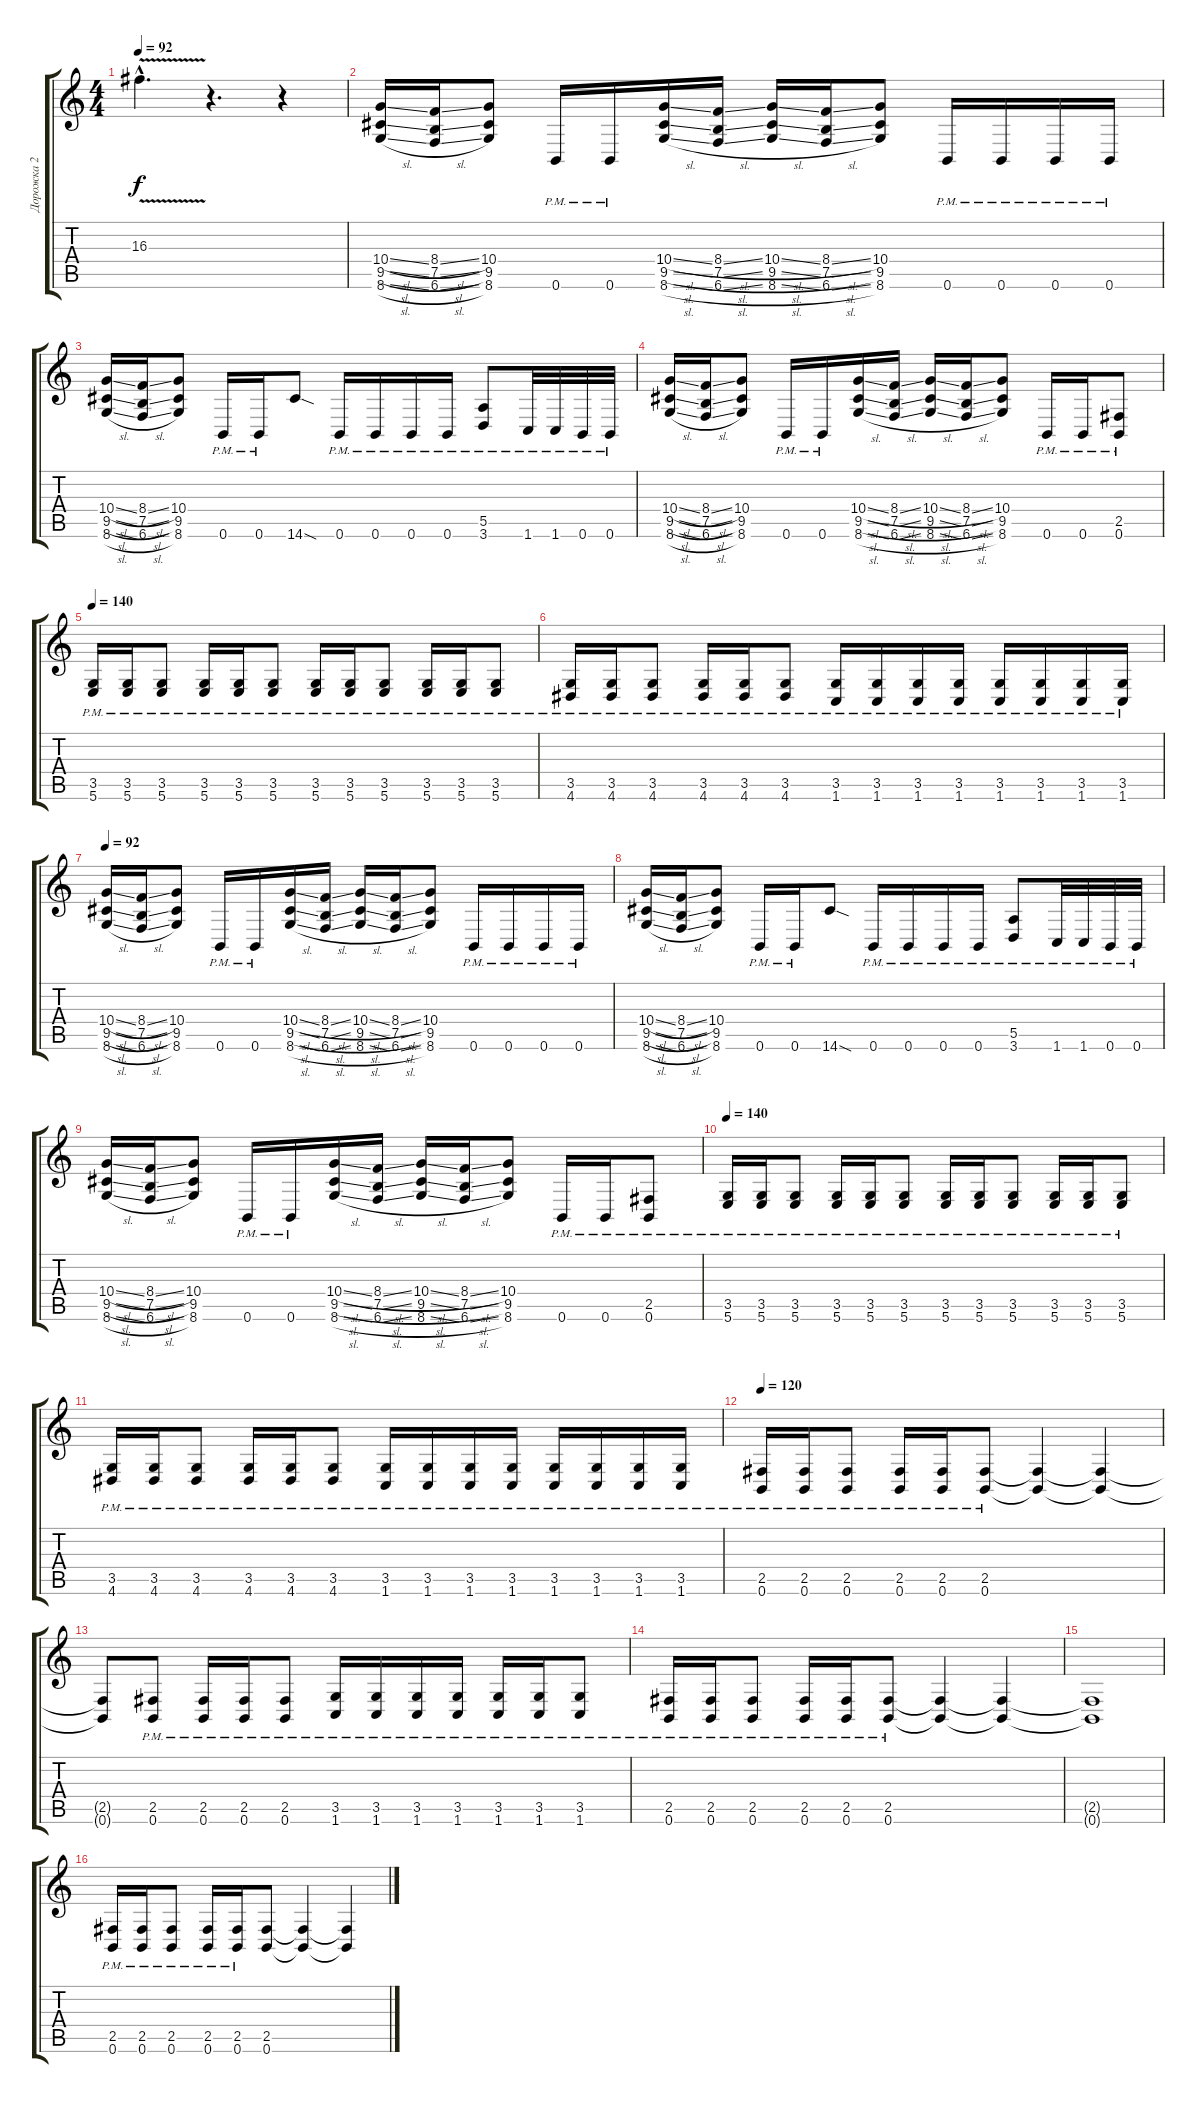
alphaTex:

\track ("Дорожка 2" "Дорожка 2") {instrument distortionguitar}
\staff {score tabs}
\tuning (B3 Gb3 D3 A2 E2 B1) {hide}
\ts (4 4)
\tempo 92
\clef g2
\ks c
16.3{v hac}.4{d dy f} r.4{d} r.4 |
(10.4{sl} 9.5{sl} 8.6{sl}).16 (8.4{sl} 7.5{sl} 6.6{sl}).16 (10.4 9.5 8.6).8 0.6{pm}.16 0.6{pm}.16 (10.4{sl} 9.5{sl} 8.6{sl}).16 (8.4{sl} 7.5{sl} 6.6{sl}).16 (10.4{sl} 9.5{sl} 8.6{sl}).16 (8.4{sl} 7.5{sl} 6.6{sl}).16 (10.4 9.5 8.6).8 0.6{pm}.16 0.6{pm}.16 0.6{pm}.16 0.6{pm}.16 |
(10.4{sl} 9.5{sl} 8.6{sl}).16 (8.4{sl} 7.5{sl} 6.6{sl}).16 (10.4 9.5 8.6).8 0.6{pm}.16 0.6{pm}.16 14.6{sod}.8 0.6{pm}.16 0.6{pm}.16 0.6{pm}.16 0.6{pm}.16 (5.5{pm} 3.6).8 1.6{pm}.32 1.6{pm}.32 0.6{pm}.32 0.6{pm}.32 |
(10.4{sl} 9.5{sl} 8.6{sl}).16 (8.4{sl} 7.5{sl} 6.6{sl}).16 (10.4 9.5 8.6).8 0.6{pm}.16 0.6{pm}.16 (10.4{sl} 9.5{sl} 8.6{sl}).16 (8.4{sl} 7.5{sl} 6.6{sl}).16 (10.4{sl} 9.5{sl} 8.6{sl}).16 (8.4{sl} 7.5{sl} 6.6{sl}).16 (10.4 9.5 8.6).8 0.6{pm}.16 0.6{pm}.16 (2.5{pm} 0.6).8 |
\tempo 140
(3.5{pm} 5.6).16 (3.5{pm} 5.6).16 (3.5{pm} 5.6).8 (3.5{pm} 5.6).16 (3.5{pm} 5.6).16 (3.5{pm} 5.6).8 (3.5{pm} 5.6).16 (3.5{pm} 5.6).16 (3.5{pm} 5.6).8 (3.5{pm} 5.6).16 (3.5{pm} 5.6).16 (3.5{pm} 5.6).8 |
(3.5{pm} 4.6).16 (3.5{pm} 4.6).16 (3.5{pm} 4.6).8 (3.5{pm} 4.6).16 (3.5{pm} 4.6).16 (3.5{pm} 4.6).8 (3.5{pm} 1.6).16 (3.5{pm} 1.6).16 (3.5{pm} 1.6).16 (3.5{pm} 1.6).16 (3.5{pm} 1.6).16 (3.5{pm} 1.6).16 (3.5{pm} 1.6).16 (3.5{pm} 1.6).16 |
\tempo 92
(10.4{sl} 9.5{sl} 8.6{sl}).16 (8.4{sl} 7.5{sl} 6.6{sl}).16 (10.4 9.5 8.6).8 0.6{pm}.16 0.6{pm}.16 (10.4{sl} 9.5{sl} 8.6{sl}).16 (8.4{sl} 7.5{sl} 6.6{sl}).16 (10.4{sl} 9.5{sl} 8.6{sl}).16 (8.4{sl} 7.5{sl} 6.6{sl}).16 (10.4 9.5 8.6).8 0.6{pm}.16 0.6{pm}.16 0.6{pm}.16 0.6{pm}.16 |
(10.4{sl} 9.5{sl} 8.6{sl}).16 (8.4{sl} 7.5{sl} 6.6{sl}).16 (10.4 9.5 8.6).8 0.6{pm}.16 0.6{pm}.16 14.6{sod}.8 0.6{pm}.16 0.6{pm}.16 0.6{pm}.16 0.6{pm}.16 (5.5{pm} 3.6).8 1.6{pm}.32 1.6{pm}.32 0.6{pm}.32 0.6{pm}.32 |
(10.4{sl} 9.5{sl} 8.6{sl}).16 (8.4{sl} 7.5{sl} 6.6{sl}).16 (10.4 9.5 8.6).8 0.6{pm}.16 0.6{pm}.16 (10.4{sl} 9.5{sl} 8.6{sl}).16 (8.4{sl} 7.5{sl} 6.6{sl}).16 (10.4{sl} 9.5{sl} 8.6{sl}).16 (8.4{sl} 7.5{sl} 6.6{sl}).16 (10.4 9.5 8.6).8 0.6{pm}.16 0.6{pm}.16 (2.5{pm} 0.6).8 |
\tempo 140
(3.5{pm} 5.6).16 (3.5{pm} 5.6).16 (3.5{pm} 5.6).8 (3.5{pm} 5.6).16 (3.5{pm} 5.6).16 (3.5{pm} 5.6).8 (3.5{pm} 5.6).16 (3.5{pm} 5.6).16 (3.5{pm} 5.6).8 (3.5{pm} 5.6).16 (3.5{pm} 5.6).16 (3.5{pm} 5.6).8 |
(3.5{pm} 4.6).16 (3.5{pm} 4.6).16 (3.5{pm} 4.6).8 (3.5{pm} 4.6).16 (3.5{pm} 4.6).16 (3.5{pm} 4.6).8 (3.5{pm} 1.6).16 (3.5{pm} 1.6).16 (3.5{pm} 1.6).16 (3.5{pm} 1.6).16 (3.5{pm} 1.6).16 (3.5{pm} 1.6).16 (3.5{pm} 1.6).16 (3.5{pm} 1.6).16 |
\tempo 120
(2.5{pm} 0.6).16 (2.5{pm} 0.6).16 (2.5{pm} 0.6).8 (2.5{pm} 0.6).16 (2.5{pm} 0.6).16 (2.5{pm} 0.6).8 (2.5{t} 0.6{t}).4 (2.5{t} 0.6{t}).4 |
(2.5{t} 0.6{t}).8 (2.5{pm} 0.6).8 (2.5{pm} 0.6).16 (2.5{pm} 0.6).16 (2.5{pm} 0.6).8 (3.5{pm} 1.6).16 (3.5{pm} 1.6).16 (3.5{pm} 1.6).16 (3.5{pm} 1.6).16 (3.5{pm} 1.6).16 (3.5{pm} 1.6).16 (3.5{pm} 1.6).8 |
(2.5{pm} 0.6).16 (2.5{pm} 0.6).16 (2.5{pm} 0.6).8 (2.5{pm} 0.6).16 (2.5{pm} 0.6).16 (2.5{pm} 0.6).8 (2.5{t} 0.6{t}).4 (2.5{t} 0.6{t}).4 |
(2.5{t} 0.6{t}).1 |
(2.5{pm} 0.6).16 (2.5{pm} 0.6).16 (2.5{pm} 0.6).8 (2.5{pm} 0.6).16 (2.5{pm} 0.6).16 (2.5 0.6).8 (2.5{t} 0.6{t}).4 (2.5{t} 0.6{t}).4
